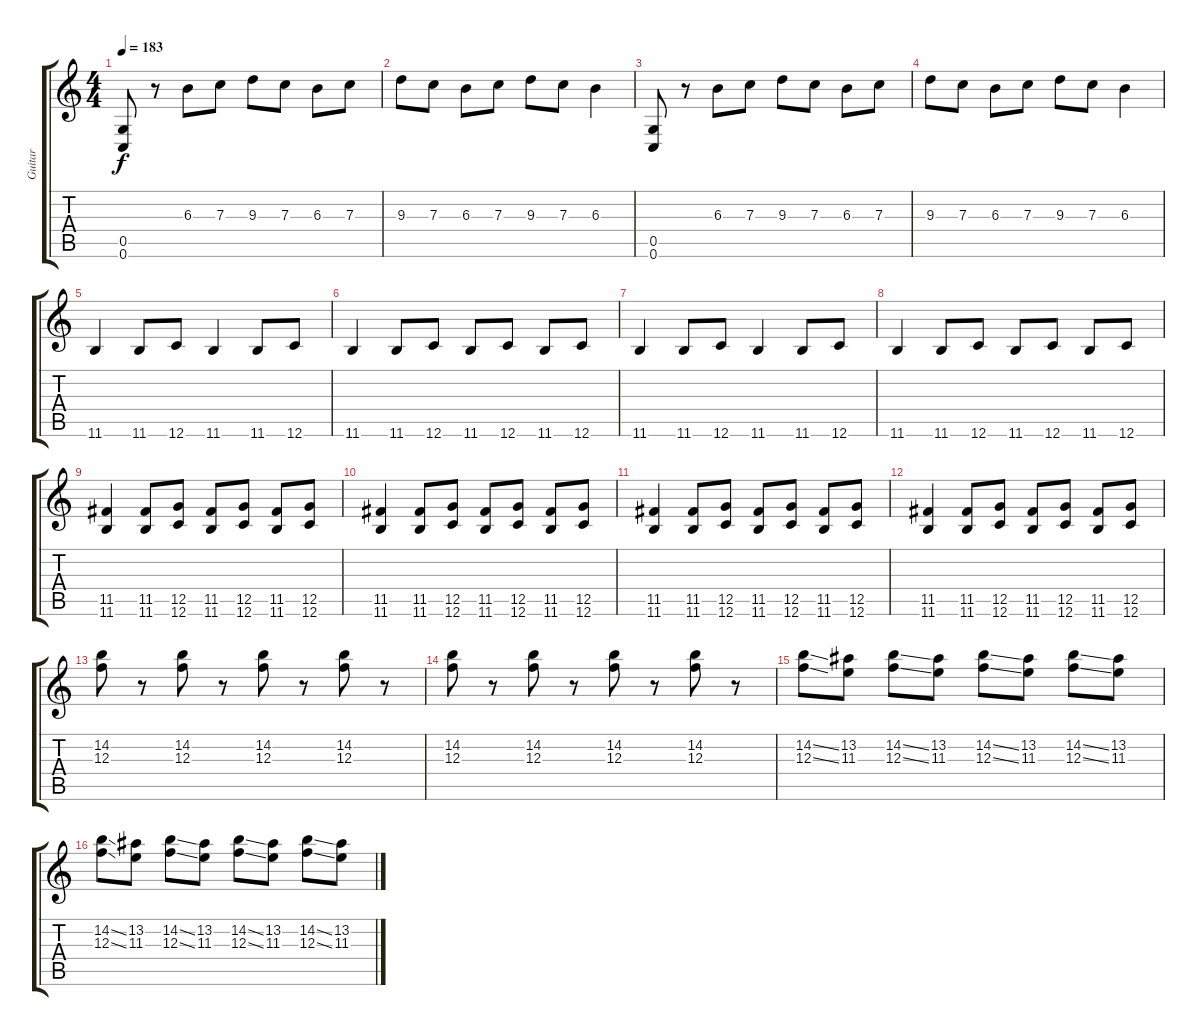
\track ("Guitar" "Guitar") {instrument acousticguitarnylon}
\staff {score tabs}
\tuning (D4 A3 F3 C3 G2 C2) {hide}
\ts (4 4)
\tempo 183
\clef g2
\ks c
(0.5 0.6).8{dy f} r.8{instrument electricguitarmuted} 6.3.8 7.3.8 9.3.8 7.3.8 6.3.8 7.3.8 |
9.3.8 7.3.8 6.3.8 7.3.8 9.3.8 7.3.8 6.3.4 |
(0.5 0.6).8 r.8{instrument electricguitarmuted} 6.3.8 7.3.8 9.3.8 7.3.8 6.3.8 7.3.8 |
9.3.8 7.3.8 6.3.8 7.3.8 9.3.8 7.3.8 6.3.4 |
11.6.4 11.6.8 12.6.8 11.6.4 11.6.8 12.6.8 |
11.6.4 11.6.8 12.6.8 11.6.8 12.6.8 11.6.8 12.6.8 |
11.6.4 11.6.8 12.6.8 11.6.4 11.6.8 12.6.8 |
11.6.4 11.6.8 12.6.8 11.6.8 12.6.8 11.6.8 12.6.8 |
(11.5 11.6).4{instrument overdrivenguitar} (11.5 11.6).8 (12.5 12.6).8 (11.5 11.6).8 (12.5 12.6).8 (11.5 11.6).8 (12.5 12.6).8 |
(11.5 11.6).4 (11.5 11.6).8 (12.5 12.6).8 (11.5 11.6).8 (12.5 12.6).8 (11.5 11.6).8 (12.5 12.6).8 |
(11.5 11.6).4{instrument overdrivenguitar} (11.5 11.6).8 (12.5 12.6).8 (11.5 11.6).8 (12.5 12.6).8 (11.5 11.6).8 (12.5 12.6).8 |
(11.5 11.6).4 (11.5 11.6).8 (12.5 12.6).8 (11.5 11.6).8 (12.5 12.6).8 (11.5 11.6).8 (12.5 12.6).8 |
(14.2 12.3).8 r.8 (14.2 12.3).8 r.8 (14.2 12.3).8 r.8 (14.2 12.3).8 r.8 |
(14.2 12.3).8 r.8 (14.2 12.3).8 r.8 (14.2 12.3).8 r.8 (14.2 12.3).8 r.8 |
(14.2{ss} 12.3{ss}).8 (13.2 11.3).8 (14.2{ss} 12.3{ss}).8 (13.2 11.3).8 (14.2{ss} 12.3{ss}).8 (13.2 11.3).8 (14.2{ss} 12.3{ss}).8 (13.2 11.3).8 |
(14.2{ss} 12.3{ss}).8 (13.2 11.3).8 (14.2{ss} 12.3{ss}).8 (13.2 11.3).8 (14.2{ss} 12.3{ss}).8 (13.2 11.3).8 (14.2{ss} 12.3{ss}).8 (13.2 11.3).8
